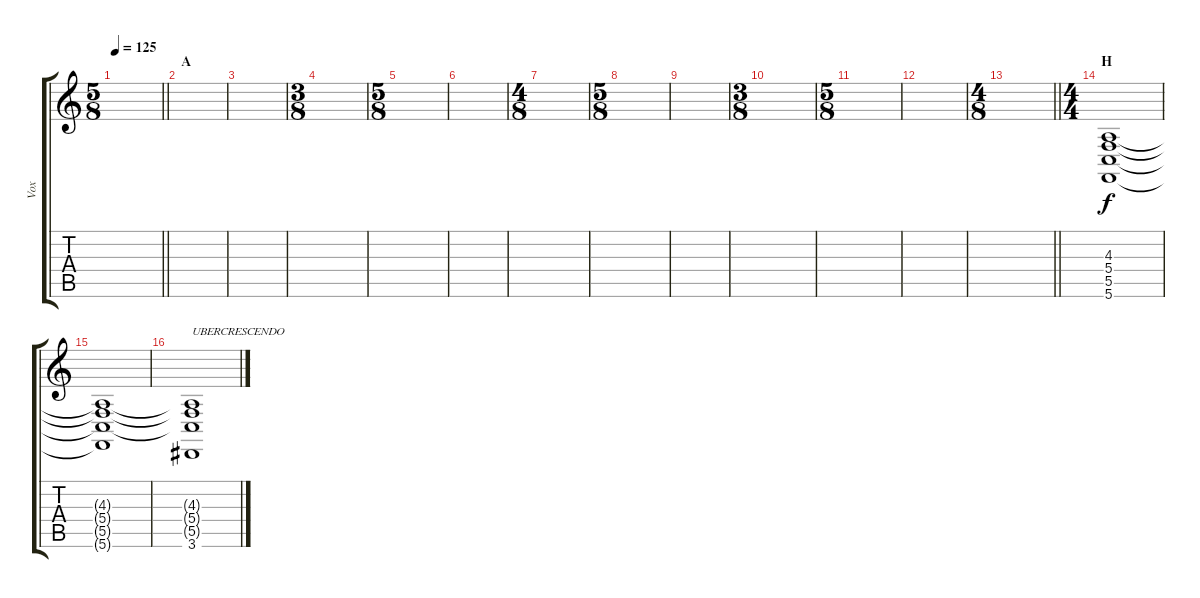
\track ("Vox" "Vox") {instrument lead2sawtooth}
\staff {score tabs}
\tuning (D4 A3 F3 C3 G2 C2) {hide}
\ts (5 8)
\tempo 125
\clef g2
\barLineRight lightlight
\ks c
|
\section ("" "A")
|
|
\ts (3 8)
|
\ts (5 8)
|
|
\ts (4 8)
|
\ts (5 8)
|
|
\ts (3 8)
|
\ts (5 8)
|
|
\ts (4 8)
\barLineRight lightlight
|
\ts (4 4)
\section ("" "H")
(4.3 5.4 5.5 5.6).1{volume 10 instrument drawbarorgan} |
(4.3{t} 5.4{t} 5.5{t} 5.6{t}).1 |
(4.3{t} 5.4{t} 5.5{t} 3.6).1{txt "UBERCRESCENDO" volume 16}
